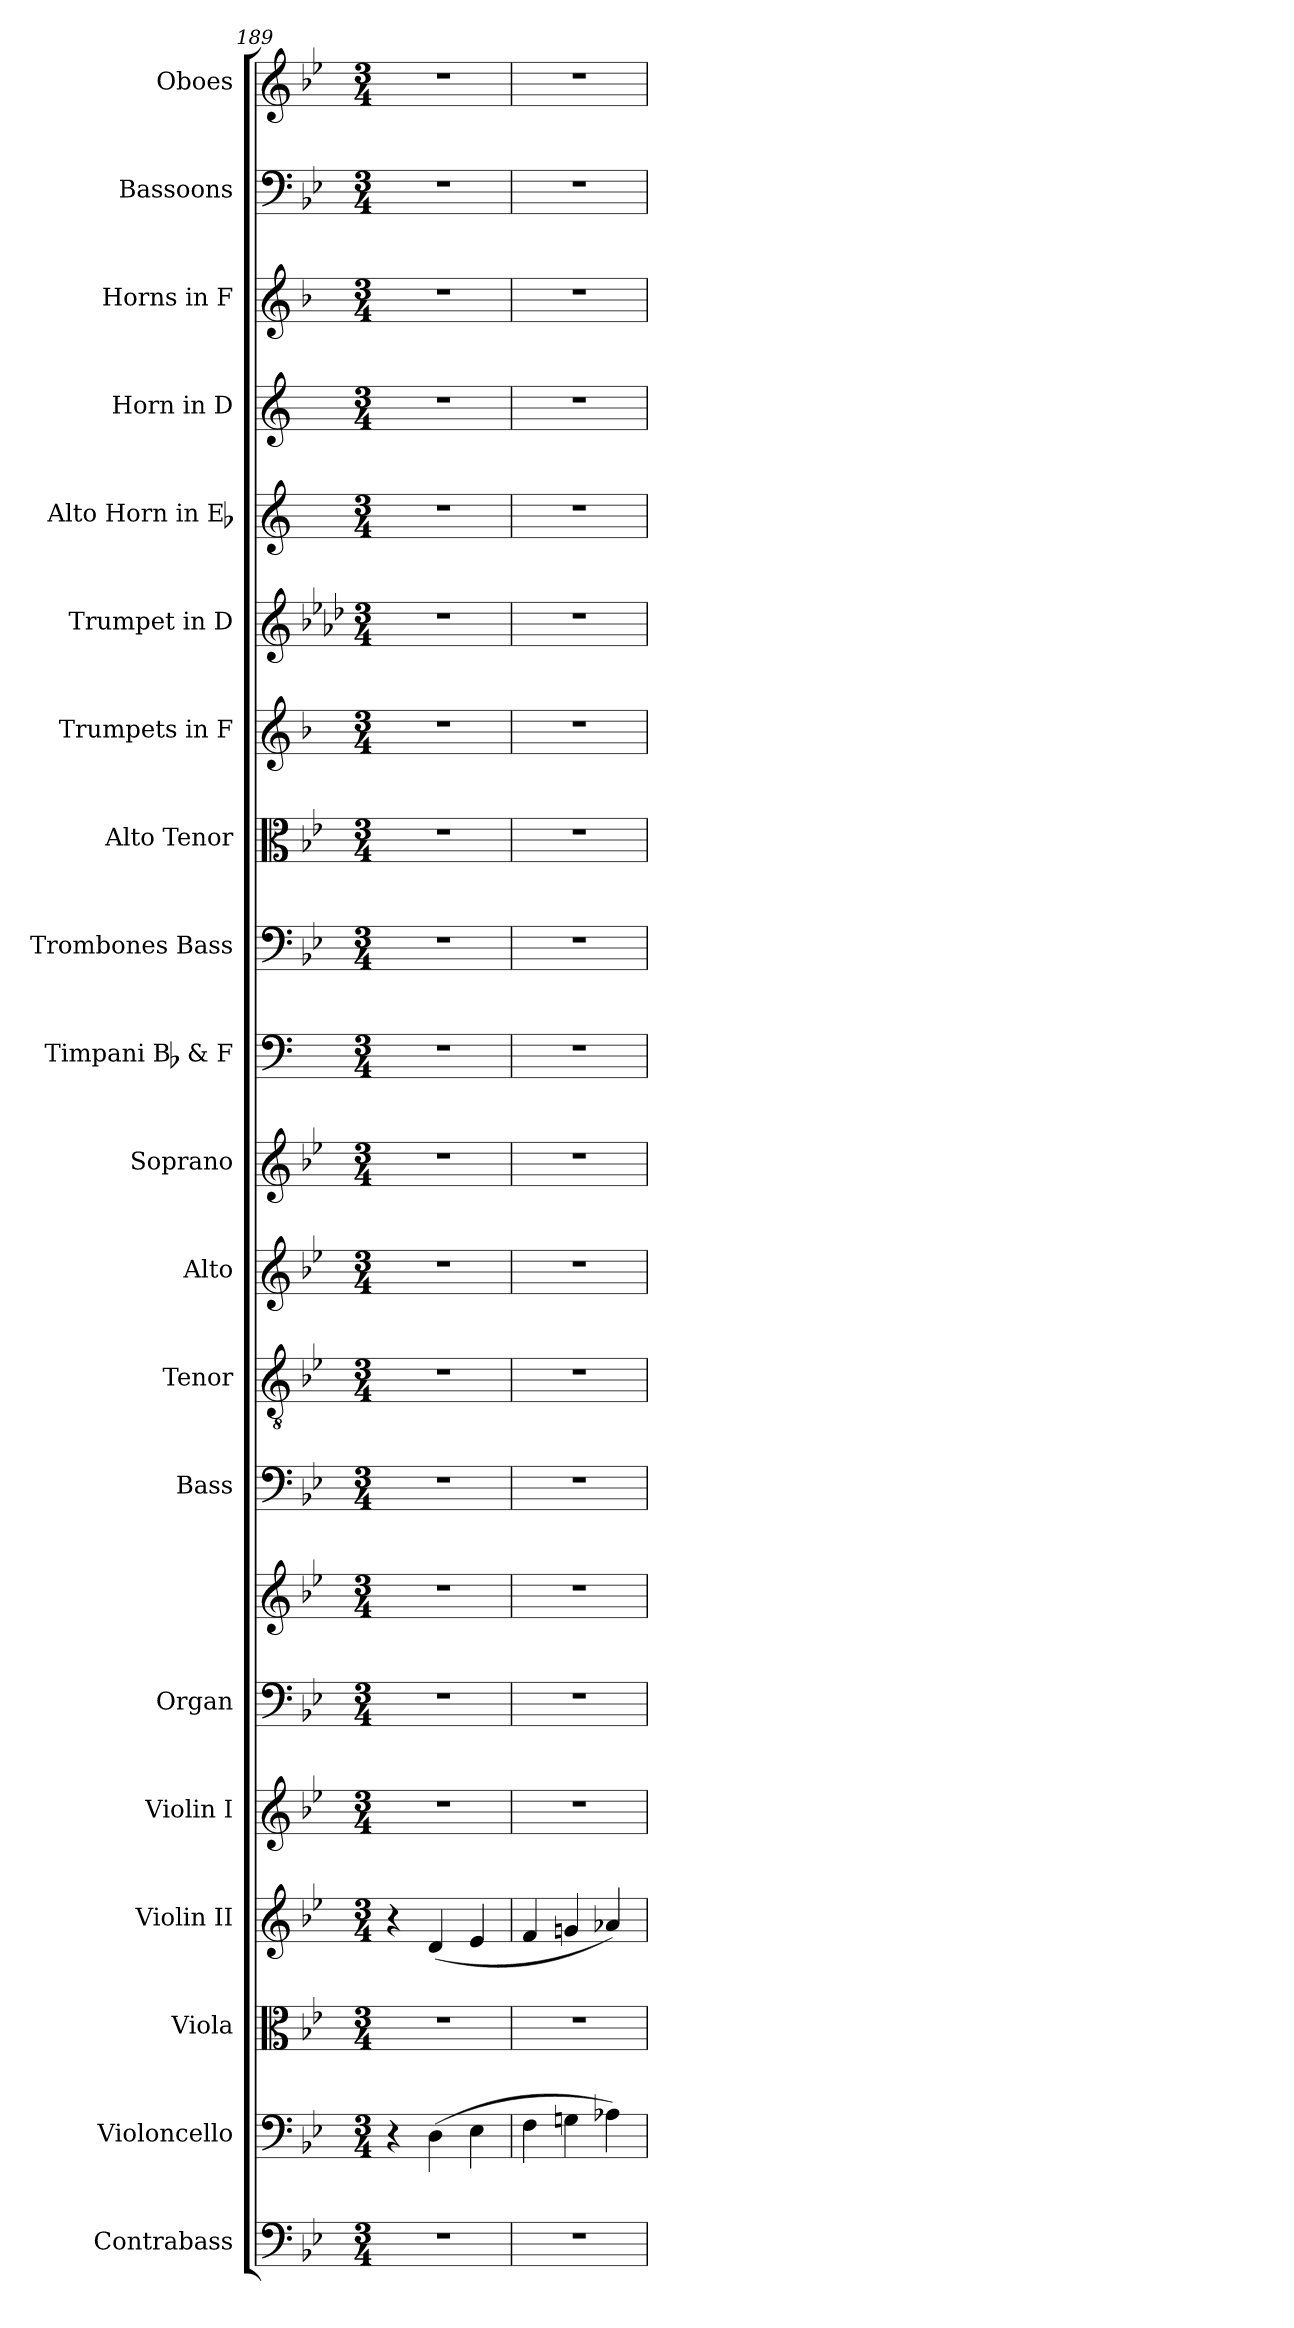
**kern	**kern	**kern	**kern	**kern	**kern	**kern	**kern	**kern	**kern	**kern	**kern	**kern	**kern	**kern	**kern	**kern	**kern	**kern	**kern	**kern
*part20	*part19	*part18	*part17	*part16	*part15	*part15	*part14	*part13	*part12	*part11	*part10	*part9	*part8	*part7	*part6	*part5	*part4	*part3	*part2	*part1
*staff21	*staff20	*staff19	*staff18	*staff17	*staff16	*staff15	*staff14	*staff13	*staff12	*staff11	*staff10	*staff9	*staff8	*staff7	*staff6	*staff5	*staff4	*staff3	*staff2	*staff1
*I"Contrabass	*I"Violoncello	*I"Viola	*I"Violin II	*I"Violin I	*I"Organ	*	*I"Bass	*I"Tenor	*I"Alto	*I"Soprano	*I"Timpani Bb & F	*I"Trombones  Bass	*I"Alto Tenor	*I"Trumpets in F	*I"Trumpet in D	*I"Alto Horn in Eb	*I"Horn in D	*I"Horns in F	*I"Bassoons	*I"Oboes
*I'Cb.	*I'Vc.	*I'Vla.	*I'Vln. II	*I'Vln. I	*I'Org.	*	*I'B.	*I'T.	*I'A.	*I'S.	*I'Timp.	*	*	*	*	*	*	*I'Hn.	*I'Bsn.	*I'Ob.
*clefF4	*clefF4	*clefC3	*clefG2	*clefG2	*clefF4	*clefG2	*clefF4	*clefGv2	*clefG2	*clefG2	*clefF4	*clefF4	*clefC3	*clefG2	*clefG2	*clefG2	*clefG2	*clefG2	*clefF4	*clefG2
*ITrd7c12	*	*	*	*	*	*	*	*ITrd7c12	*	*	*	*	*	*ITrd4c7	*ITrd-1c-2	*ITrd5c8	*ITrd6c10	*ITrd4c7	*	*
*k[b-e-]	*k[b-e-]	*k[b-e-]	*k[b-e-]	*k[b-e-]	*k[b-e-]	*k[b-e-]	*k[b-e-]	*k[b-e-]	*k[b-e-]	*k[b-e-]	*k[]	*k[b-e-]	*k[b-e-]	*k[b-e-]	*k[b-e-]	*k[f#c#g#d#]	*k[f#c#]	*k[b-e-]	*k[b-e-]	*k[b-e-]
*B-:	*B-:	*B-:	*B-:	*B-:	*B-:	*B-:	*B-:	*B-:	*B-:	*B-:	*C:	*B-:	*B-:	*B-:	*B-:	*E:	*D:	*B-:	*B-:	*B-:
*M3/4	*M3/4	*M3/4	*M3/4	*M3/4	*M3/4	*M3/4	*M3/4	*M3/4	*M3/4	*M3/4	*M3/4	*M3/4	*M3/4	*M3/4	*M3/4	*M3/4	*M3/4	*M3/4	*M3/4	*M3/4
=189	=189	=189	=189	=189	=189	=189	=189	=189	=189	=189	=189	=189	=189	=189	=189	=189	=189	=189	=189	=189
!LO:N:vis=1	!	!LO:N:vis=1	!	!LO:N:vis=1	!LO:N:vis=1	!LO:N:vis=1	!LO:N:vis=1	!LO:N:vis=1	!LO:N:vis=1	!LO:N:vis=1	!LO:N:vis=1	!LO:N:vis=1	!LO:N:vis=1	!LO:N:vis=1	!LO:N:vis=1	!LO:N:vis=1	!LO:N:vis=1	!LO:N:vis=1	!LO:N:vis=1	!LO:N:vis=1
2.r	4r	2.r	4r	2.r	2.r	2.r	2.r	2.r	2.r	2.r	2.r	2.r	2.r	2.r	2.r	2.r	2.r	2.r	2.r	2.r
.	(4Di\	.	(4di/	.	.	.	.	.	.	.	.	.	.	.	.	.	.	.	.	.
.	4E-i\	.	4e-i/	.	.	.	.	.	.	.	.	.	.	.	.	.	.	.	.	.
=190	=190	=190	=190	=190	=190	=190	=190	=190	=190	=190	=190	=190	=190	=190	=190	=190	=190	=190	=190	=190
!LO:N:vis=1	!	!LO:N:vis=1	!	!LO:N:vis=1	!LO:N:vis=1	!LO:N:vis=1	!LO:N:vis=1	!LO:N:vis=1	!LO:N:vis=1	!LO:N:vis=1	!LO:N:vis=1	!LO:N:vis=1	!LO:N:vis=1	!LO:N:vis=1	!LO:N:vis=1	!LO:N:vis=1	!LO:N:vis=1	!LO:N:vis=1	!LO:N:vis=1	!LO:N:vis=1
2.r	4Fi\	2.r	4fi/	2.r	2.r	2.r	2.r	2.r	2.r	2.r	2.r	2.r	2.r	2.r	2.r	2.r	2.r	2.r	2.r	2.r
.	4Gni\	.	4gni/	.	.	.	.	.	.	.	.	.	.	.	.	.	.	.	.	.
.	4A-Xi\)	.	4a-Xi/)	.	.	.	.	.	.	.	.	.	.	.	.	.	.	.	.	.
=	=	=	=	=	=	=	=	=	=	=	=	=	=	=	=	=	=	=	=	=
*-	*-	*-	*-	*-	*-	*-	*-	*-	*-	*-	*-	*-	*-	*-	*-	*-	*-	*-	*-	*-
